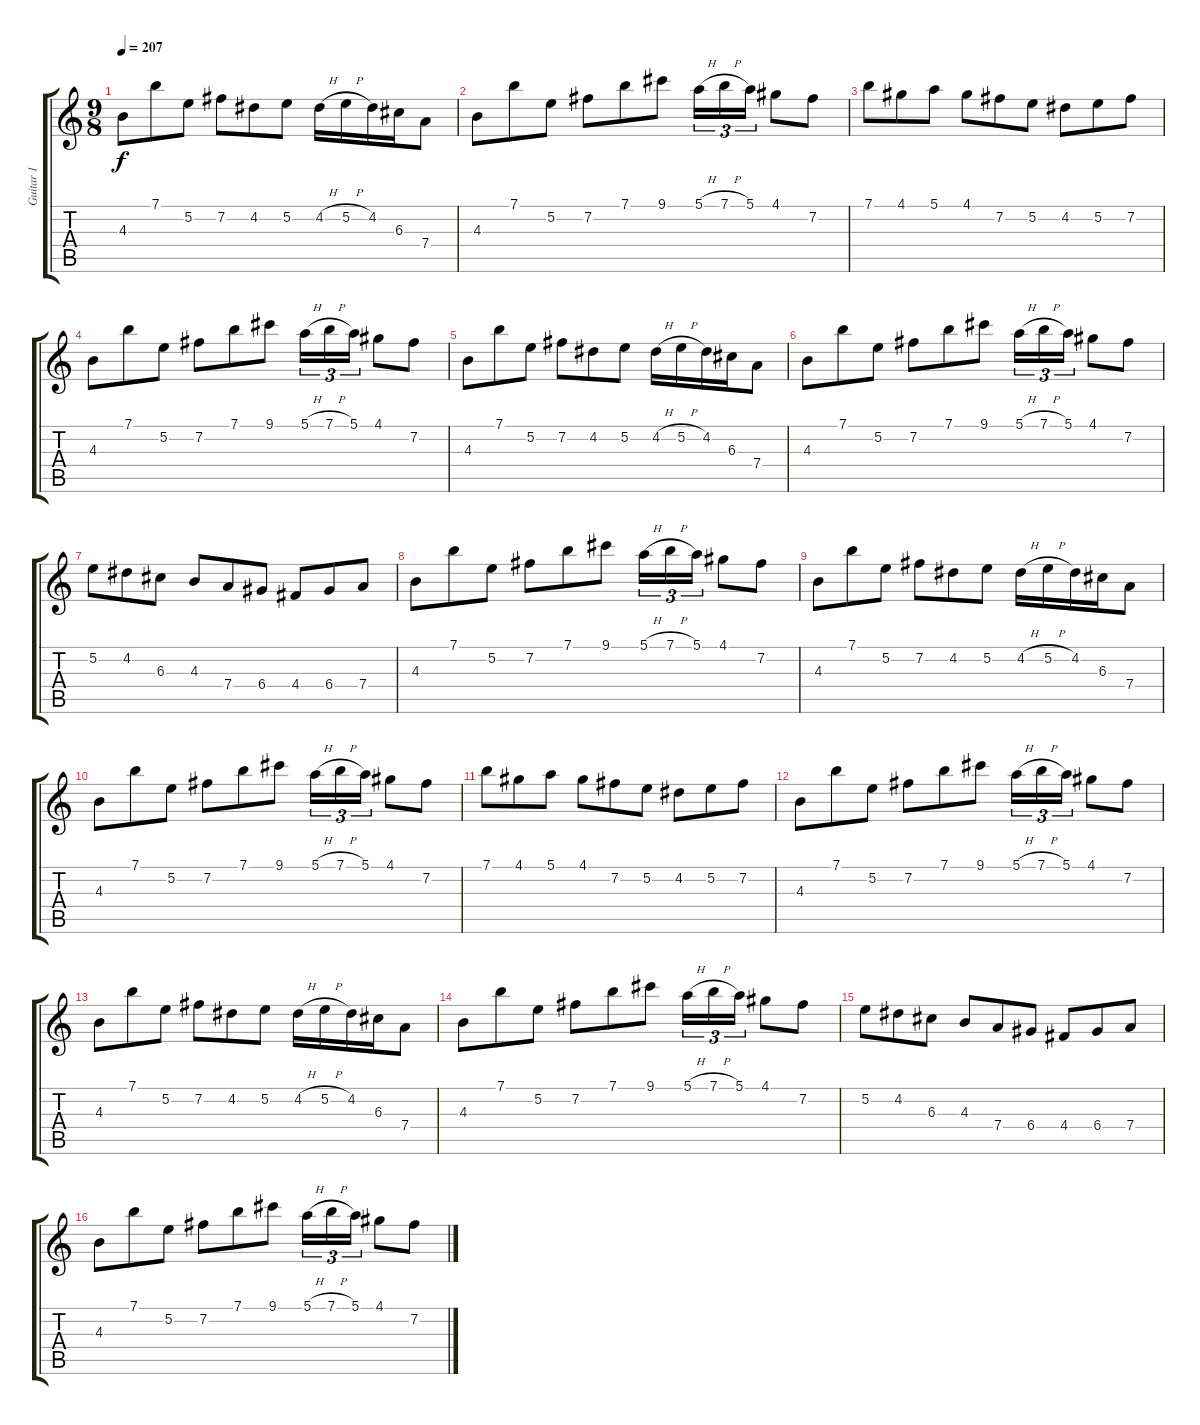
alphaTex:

\track ("Guitar 1" "Guitar 1") {instrument distortionguitar}
\staff {score tabs}
\tuning (E4 B3 G3 D3 A2 E2) {hide}
\ts (9 8)
\tempo 207
\clef g2
\ks c
4.3.8{dy f} 7.1.8 5.2.8 7.2.8 4.2.8 5.2.8 4.2{h}.16 5.2{h}.16 4.2.16 6.3.16 7.4.8 |
4.3.8 7.1.8 5.2.8 7.2.8 7.1.8 9.1.8 5.1{h}.16{tu (3 2)} 7.1{h}.16{tu (3 2)} 5.1.16{tu (3 2)} 4.1.8 7.2.8 |
7.1.8 4.1.8 5.1.8 4.1.8 7.2.8 5.2.8 4.2.8 5.2.8 7.2.8 |
4.3.8 7.1.8 5.2.8 7.2.8 7.1.8 9.1.8 5.1{h}.16{tu (3 2)} 7.1{h}.16{tu (3 2)} 5.1.16{tu (3 2)} 4.1.8 7.2.8 |
4.3.8 7.1.8 5.2.8 7.2.8 4.2.8 5.2.8 4.2{h}.16 5.2{h}.16 4.2.16 6.3.16 7.4.8 |
4.3.8 7.1.8 5.2.8 7.2.8 7.1.8 9.1.8 5.1{h}.16{tu (3 2)} 7.1{h}.16{tu (3 2)} 5.1.16{tu (3 2)} 4.1.8 7.2.8 |
5.2.8 4.2.8 6.3.8 4.3.8 7.4.8 6.4.8 4.4.8 6.4.8 7.4.8 |
4.3.8 7.1.8 5.2.8 7.2.8 7.1.8 9.1.8 5.1{h}.16{tu (3 2)} 7.1{h}.16{tu (3 2)} 5.1.16{tu (3 2)} 4.1.8 7.2.8 |
4.3.8 7.1.8 5.2.8 7.2.8 4.2.8 5.2.8 4.2{h}.16 5.2{h}.16 4.2.16 6.3.16 7.4.8 |
4.3.8 7.1.8 5.2.8 7.2.8 7.1.8 9.1.8 5.1{h}.16{tu (3 2)} 7.1{h}.16{tu (3 2)} 5.1.16{tu (3 2)} 4.1.8 7.2.8 |
7.1.8 4.1.8 5.1.8 4.1.8 7.2.8 5.2.8 4.2.8 5.2.8 7.2.8 |
4.3.8 7.1.8 5.2.8 7.2.8 7.1.8 9.1.8 5.1{h}.16{tu (3 2)} 7.1{h}.16{tu (3 2)} 5.1.16{tu (3 2)} 4.1.8 7.2.8 |
4.3.8 7.1.8 5.2.8 7.2.8 4.2.8 5.2.8 4.2{h}.16 5.2{h}.16 4.2.16 6.3.16 7.4.8 |
4.3.8 7.1.8 5.2.8 7.2.8 7.1.8 9.1.8 5.1{h}.16{tu (3 2)} 7.1{h}.16{tu (3 2)} 5.1.16{tu (3 2)} 4.1.8 7.2.8 |
5.2.8 4.2.8 6.3.8 4.3.8 7.4.8 6.4.8 4.4.8 6.4.8 7.4.8 |
4.3.8 7.1.8 5.2.8 7.2.8 7.1.8 9.1.8 5.1{h}.16{tu (3 2)} 7.1{h}.16{tu (3 2)} 5.1.16{tu (3 2)} 4.1.8 7.2.8
